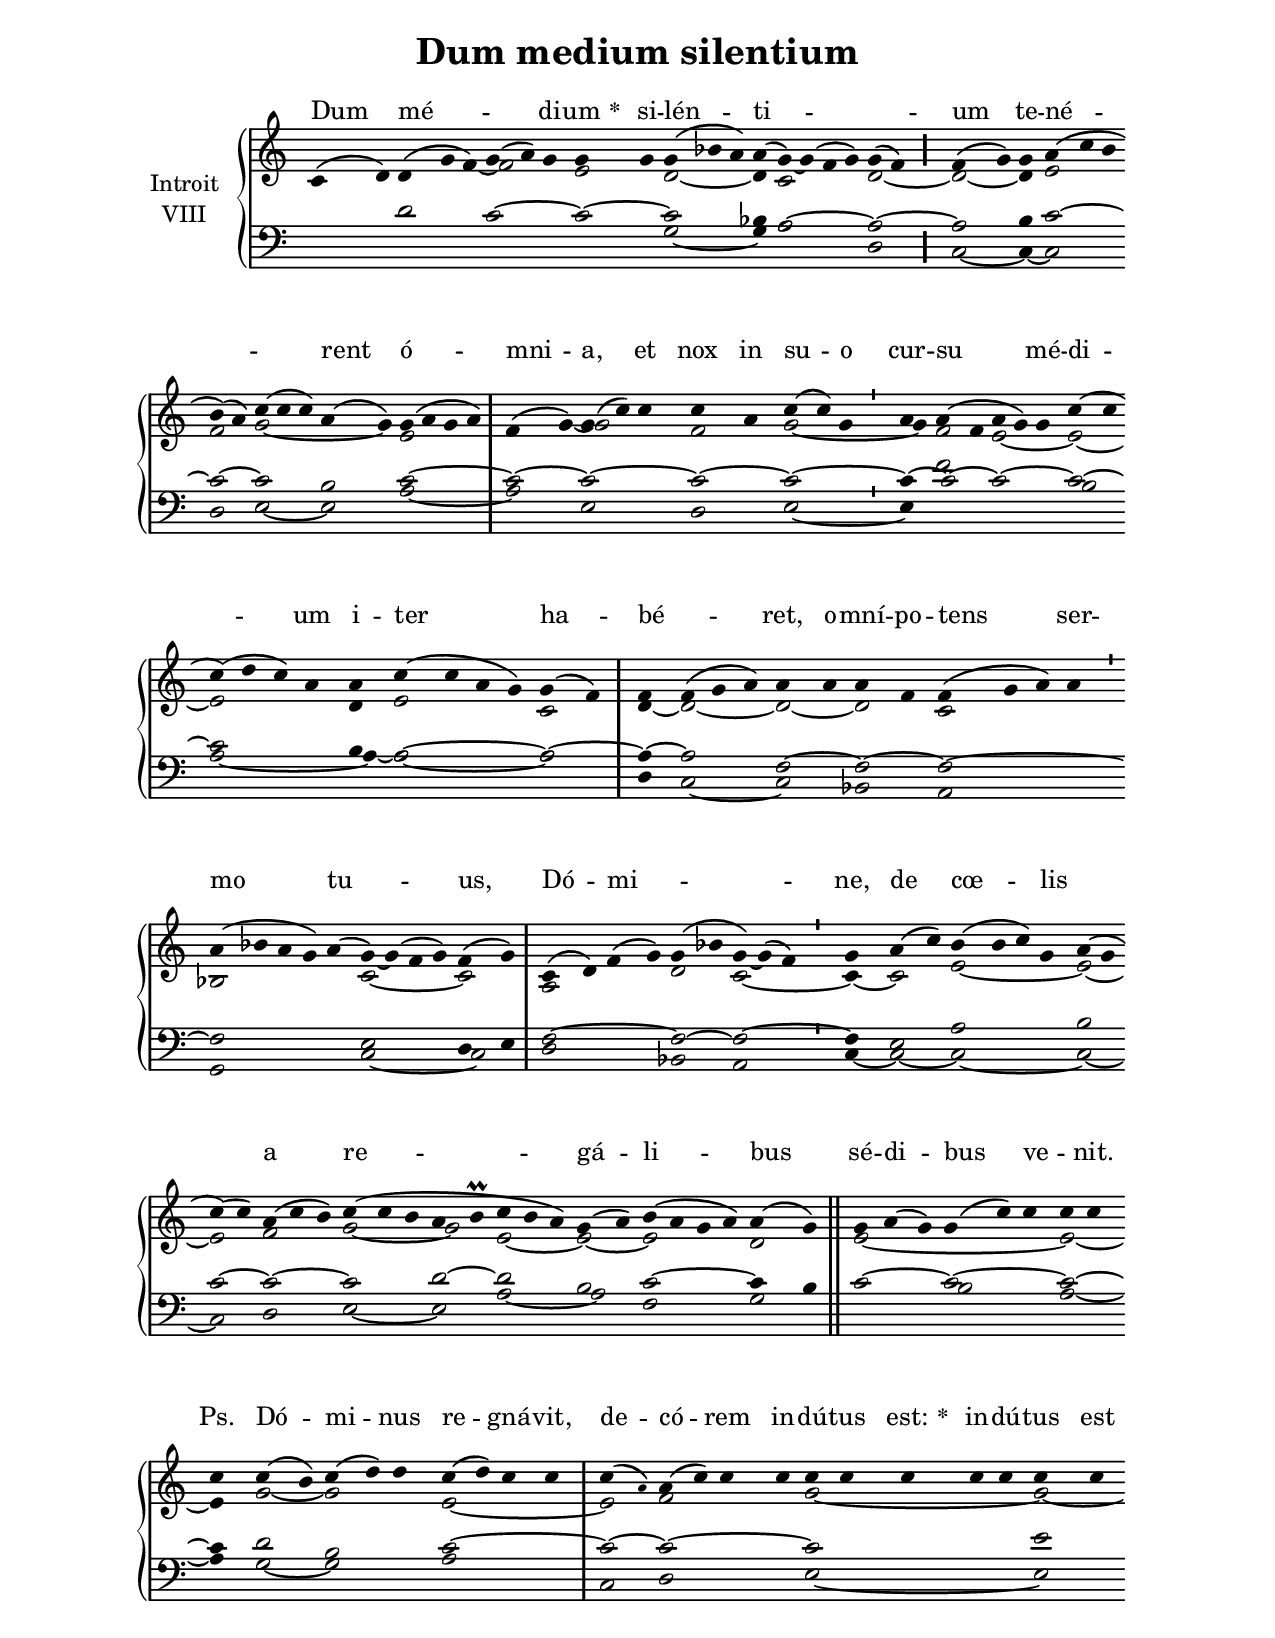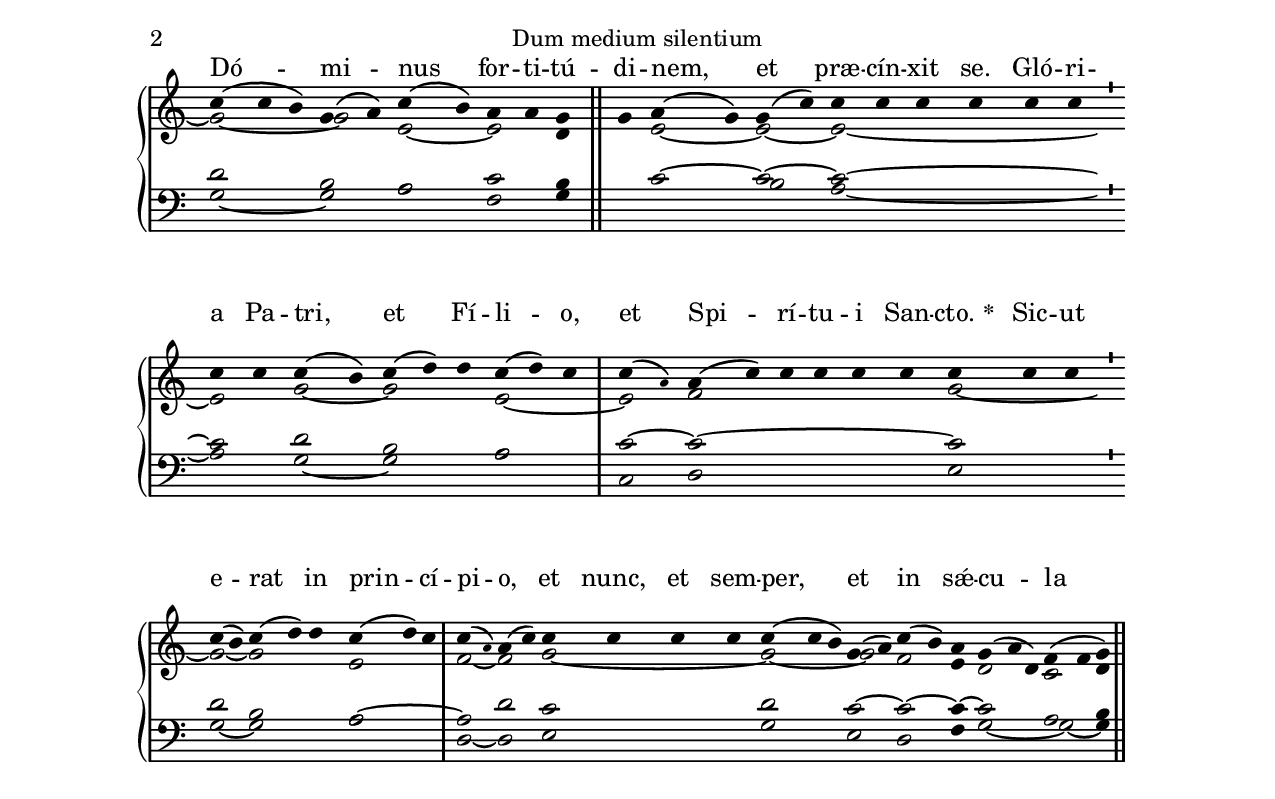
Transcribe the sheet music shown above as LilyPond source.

\version "2.18"
\include "gregorian.ly"
\include "noh2.ily"


%Page reference: page i.78
%(volume.page)

global = {
 \key g \mixolydian
 \cadenzaOn 
}

\header {
  title = \markup \center-column {"Dum medium silentium" \vspace #1 }
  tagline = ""
  composer = ""
}

\paper {
 #(include-special-characters)
  oddHeaderMarkup = \markup \fill-line {
    \line {}
    \center-column {
      \on-the-fly #first-page     " "
      \on-the-fly #not-first-page "Dum medium silentium"
    }
    \line { \on-the-fly #print-page-number-check-first \fromproperty #'page:page-number-string }
  }
  evenHeaderMarkup = \markup \fill-line {
    \line { \on-the-fly #print-page-number-check-first \fromproperty #'page:page-number-string }
    \center-column { "Dum medium silentium" }
    \line {}
  }
}

chantText = \lyricmode {
Dum mé -- _ di -- um 
\set stanza = " * " si -- lén -- ti -- _ um 
te -- né -- _ rent ó -- mni -- a, 
et nox in su -- o cur -- su mé -- di -- um i -- ter ha -- bé -- _ ret, 
o -- mní -- po -- tens ser -- mo tu -- us, Dó -- mi -- _ ne, 
de cœ -- lis _ a re -- gá -- li -- bus sé -- di -- bus ve -- _ nit. Ps. 
Dó -- mi -- nus re -- gná -- vit, de -- có -- rem in -- dú -- tus est: 
\set stanza = " * " 
in -- dú -- tus est Dó -- mi -- nus for -- ti -- tú -- di -- nem, et præ -- cín -- xit se. 
Gló -- ri -- a Pa -- tri, et Fí -- li -- o, et Spi -- rí -- tu -- i San -- cto. 
\set stanza = " * " 
Sic -- ut e -- rat in prin -- cí -- pi -- o, et nunc, et sem -- per, 
et in sǽ -- cu -- la sæ -- cu -- ló -- rum. A -- men. _ }

chantMusic = {
\tieDown   c'4 ( d'4) d'4 ( g'4 f'4) g'4 ( a'4) g'4 g'4  g'4  g'4 ( bes'4 a'4) a'4 ( g'4) ~ g'4 ( f'4 g'4) g'4 ( f'4) \divisioMaior
 f'4 ( g'4) g'4 a'4 ( c''4 b'4 \forceBreak
) b'4 ( a'4) c''4 ( c''4 c''4) a'4 ( g'4) g'4 ( a'4 g'4 a'4) \divisioMaxima
 f'4 ( g'4) g'4 ( c''4) c''4 c''4 a'4 c''4 ( c''4) g'4 \divisioMinima
 a'4 a'4 ( f'4 a'4 g'4) g'4 c''4 ( c''4 \forceBreak
) c''4 ( d''4 c''4) a'4 a'4 c''4 ( c''4 a'4 g'4) g'4 ( f'4) \divisioMaxima
 f'4 f'4 ( g'4 a'4) a'4 a'4 a'4 f'4 f'4 ( g'4 a'4) a'4 \divisioMinima \forceBreak

  a'4 ( bes'4 a'4 g'4) a'4 ( g'4) ~ g'4 ( f'4 g'4) f'4 ( g'4) \divisioMaxima
 c'4 ( d'4) f'4 ( g'4)  g'4 ( bes'4 g'4) ~ g'4 ( f'4) \divisioMinima
 g'4 a'4 ( c''4) b'4 ( b'4 c''4) g'4 a'4 ( g'4 \forceBreak
) c''4 ( c''4) a'4 ( c''4 b'4) c''4 ( c''4 b'4 a'4 b'\prall c''4 b'4 a'4) g'4 ( a'4) b'4 ( a'4 g'4 a'4) a'4 ( g'4) \finalis
 g'4 a'4 ( g'4) g'4 ( c''4) c''4 c''4 c''4 \forceBreak
 c''4 c''4 ( b'4) c''4 ( d''4) d''4 c''4 ( d''4) c''4 c''4 \divisioMaxima
 c''4 ( \once \tweak #'font-size #-4 a' ) a'4 ( c''4) c''4 c''4 c''4 c''4 c''4 c''4 c''4 c''4 c''4 \forceBreak
 c''4 ( c''4 b'4) g'4 ( a'4) c''4 ( b'4) a'4 a'4 g'4 \finalis
 g'4 a'4 ( g'4) g'4 ( c''4) c''4 c''4 c''4 c''4 c''4 c''4 \divisioMinima \forceBreak

 c''4 c''4 c''4 ( b'4) c''4 ( d''4) d''4 c''4 ( d''4) c''4 \divisioMaxima
 c''4 ( \once \tweak #'font-size #-4 a' ) a'4 ( c''4) c''4 c''4 c''4 c''4 c''4 c''4 c''4 \divisioMinima \forceBreak

 c''4 ( b'4) c''4 ( d''4) d''4 c''4 ( d''4) c''4 \divisioMaxima
 c''4 ( \once \tweak #'font-size #-4 a' ) a'4 ( c''4) c''4 c''4 c''4 c''4 c''4 ( c''4 b'4) g'4 ( a'4) c''4 ( b'4) a'4 g'4 ( a'4 d'4) f'4 ( f'4 g'4) \finalis

}

altoMusic = {
r2*4/2 f'4 ~ f'2*3/2 e'2 d'2*3/2 ~ d'4 c'2*4/2 d'2 ~ \divisioMaior
d'2 ~ d'4 e'2*3/2 f'2 g'2*4/2 ~ g'4 e'2*4/2 \divisioMaxima
f'4 g'4 ~ g'2*3/2 f'2 g'2*3/2 ~ \divisioMinima
g'4 f'2 e'2*3/2 ~ e'2 ~ e'2*4/2 d'4 e'2*4/2 c'2 \divisioMaxima
d'4 ~ d'2*3/2 ~ d'2 ~ d'2 c'2*4/2 bes2*5/2 c'2*4/2 ~ c'2 \divisioMaxima
a2*4/2 d'2 c'2*3/2 ~ \divisioMinima
c'4 ~ c'2 e'2*4/2 ~ e'2 ~ e'2 f'2*3/2 g'2*3/2 ~ g'2 e'2*3/2 ~ e'2 ~ e'2*4/2 d'2 \finalis
e'2*6/2 ~ e'2 ~ e'4 g'2 ~ g'2*3/2 e'2*4/2 ~ \divisioMaxima
e'2 f'2*4/2 g'2*5/2 ~ g'2 ~ g'2*3/2 ~ g'2 e'2 ~ e'2 d'4 \finalis
r4 e'2 ~ e'2 ~ e'2*6/2 ~ \divisioMinima
e'2 g'2 ~ g'2*3/2 e'2*3/2 ~ \divisioMaxima
e'2 f'2*6/2 g'2*3/2 ~ \divisioMinima
g'2 ~ g'2*3/2 e'2*3/2 \divisioMaxima
f'2 ~ f'2 g'2*4/2 ~ g'2*3/2 ~ g'2 f'2 e'4 d'2*3/2 c'2 d'4 \finalis
}

tenorMusic = {
r2 d'2*3/2 c'2*3/2 ~ c'2 ~ c'2*3/2 bes4 a2*4/2 ~ a2 ~ \divisioMaior
a2 b4 c'2*3/2 ~ c'2 ~ c'2*3/2 b2 c'2*4/2 ~ \divisioMaxima
c'2 ~ c'2*3/2 ~ c'2 ~ c'2*3/2 ~ \divisioMinima
c'4 ~ c'2 ~ c'2*3/2 ~ c'2 ~ c'2*4/2 b4 a2*4/2 ~ a2 ~ \divisioMaxima
a4 ~ a2*3/2 f2 ~ f2 ~ f2*4/2 ~ f2*5/2 e2*4/2 d4 e4 \divisioMaxima
f2*4/2 ~ f2 ~ f2*3/2 ~ \divisioMinima
f4 e2 a2*4/2 b2 c'2 ~ c'2*3/2 ~ c'2*3/2 d'2 ~ d'2*3/2 b2 c'2*4/2 ~ c'4 b4 \finalis
c'2*3/2 ~ c'2*3/2 ~ c'2 ~ c'4 d'2 b2*3/2 c'2*4/2 ~ \divisioMaxima
c'2 ~ c'2*4/2 ~ c'2*5/2 e'2 d'2*3/2 b2 a2 c'2 b4 \finalis
r4 c'2 ~ c'2 ~ c'2*6/2 ~ \divisioMinima
c'2 d'2 b2*3/2 a2*3/2 \divisioMaxima
c'2 ~ c'2*6/2 ~ c'2*3/2 \divisioMinima
d'2 b2*3/2 a2*3/2 ~ \divisioMaxima
a2 d'2 c'2*4/2 d'2*3/2 c'2 ~ c'2 ~ c'4 ~ c'2*3/2 a2 b4 \finalis
}

bassMusic = {
r2*10/2 g2*3/2 ~ g4 a2*4/2 d2 \divisioMaior
c2 ~ c4 ~ c2*3/2 d2 e2*3/2 ~ e2 a2*4/2 ~ \divisioMaxima
a2 e2*3/2 d2 e2*3/2 ~ \divisioMinima
e4 f'2*5/2 b2 a2*4/2 ~ a4 ~ a2*4/2 ~ a2 \divisioMaxima
d4 c2*3/2 ~ c2 bes,2 a,2*4/2 g,2*5/2 c2*4/2 ~ c2 \divisioMaxima
d2*4/2 bes,2 a,2*3/2 \divisioMinima
c4 ~ c2 ~ c2*4/2 ~ c2 ~ c2 d2*3/2 e2*3/2 ~ e2 a2*3/2 ~ a2 f2*4/2 g2 \finalis
r2*3/2 b2*3/2 a2 ~ a4 g2 ~ g2*3/2 a2*4/2 \divisioMaxima
c2 d2*4/2 e2*5/2 ~ e2 g2*3/2 ~ g2 a2 f2 g4 \finalis
r2*3/2 b2 a2*6/2 ~ \divisioMinima
a2 g2 ~ g2*3/2 a2*3/2 \divisioMaxima
c2 d2*6/2 e2*3/2 \divisioMinima
g2 ~ g2*3/2 a2*3/2 \divisioMaxima
d2 ~ d2 e2*4/2 g2*3/2 e2 d2 f4 g2*3/2 ~ g2 ~ g4 \finalis
}

voiceLines = {
\voiceLineStyle


}

\score{
  <<
    \new GrandStaff <<
      \set GrandStaff.autoBeaming = ##f
      \set GrandStaff.instrumentName = \markup \center-column {
        "Introit"
        "VIII"
      }
      \new Staff = up <<
        \new Voice = "chant" {
          \voiceOne \global \chantMusic
        }
        \new Voice {
          \voiceTwo \global \altoMusic
        }
      >>

      \new Staff = down <<
        \clef bass
        \new Voice {
          \voiceOne \global \tenorMusic
        }
        \new Voice {
          \voiceTwo \global \bassMusic
        }
	\new Voice {
        \voiceThree \global \voiceLines
        }
      >>
    >>
    \new Lyrics \lyricsto chant {
      \chantText
    }
  >>
  \layout{
  }
  \midi{
    \tempo 4 = 125
  }
}
